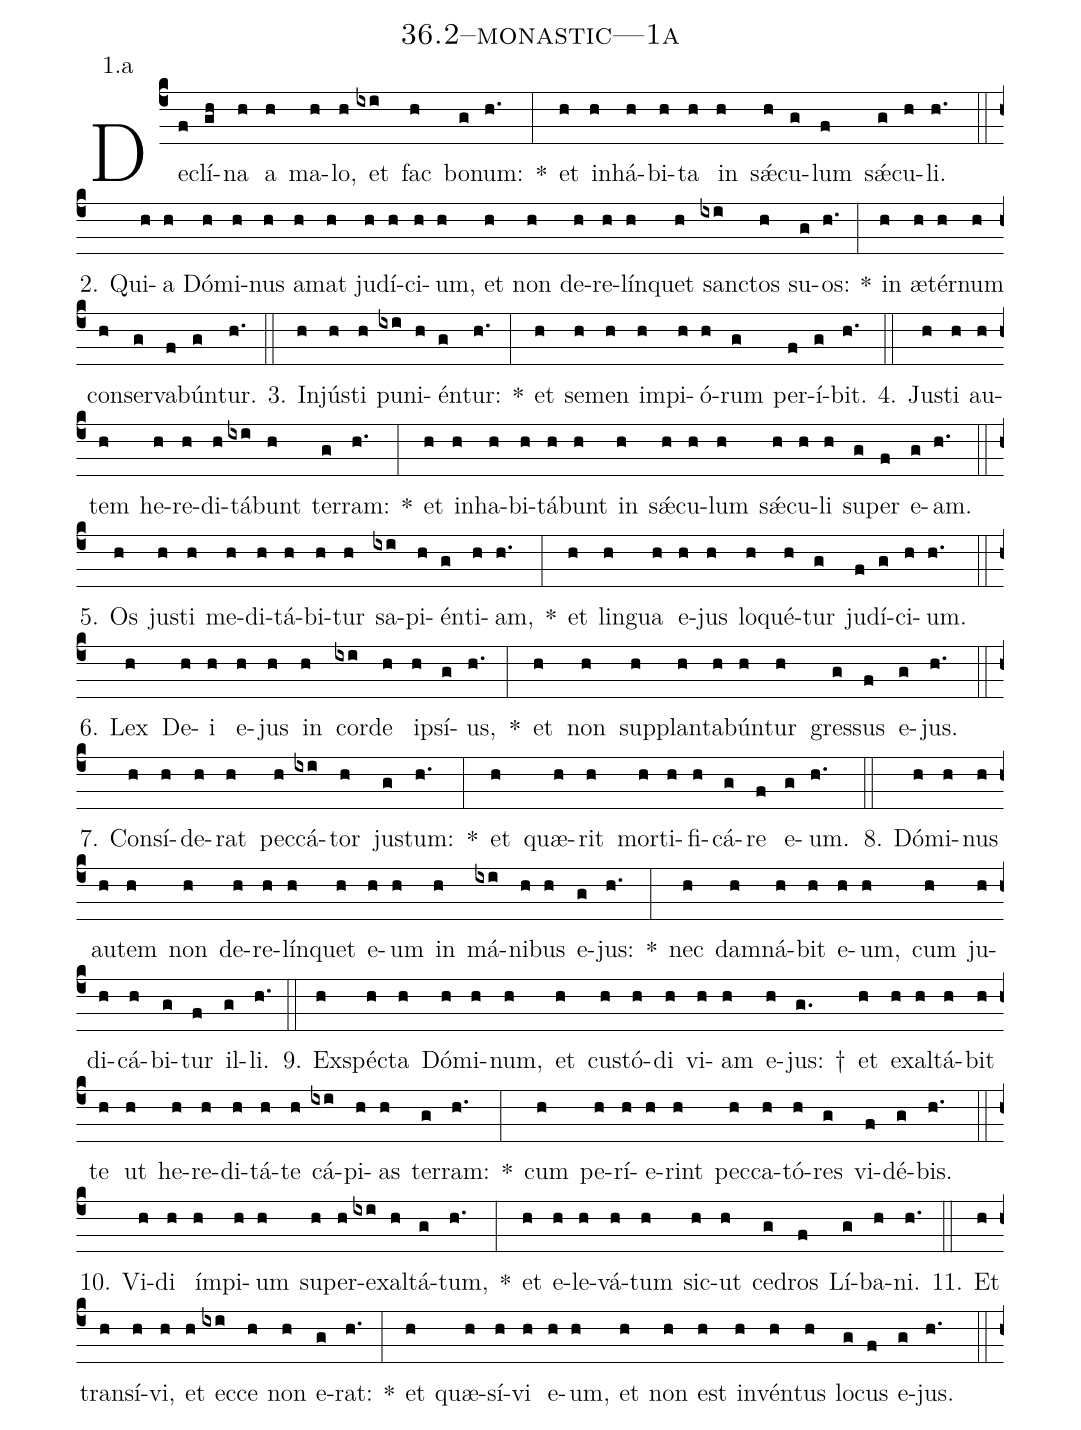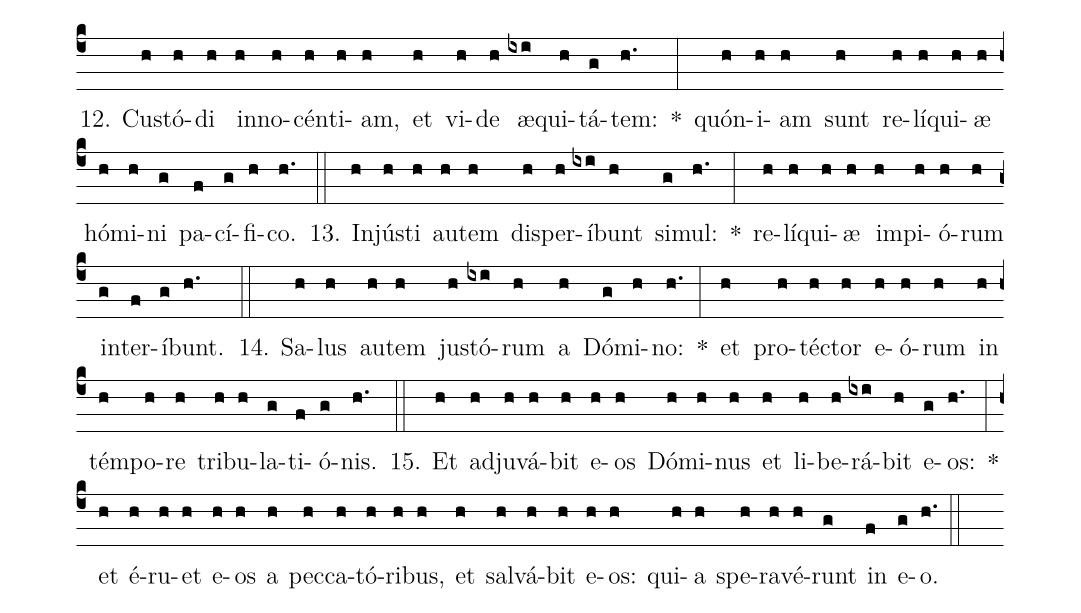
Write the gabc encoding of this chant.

name: 36.2--monastic---1a;
annotation: 1.a;
%%
(c4)De(f)clí(gh)na(h) a(h) ma(h)lo,(h) et(ixi) fac(h) bo(g)num:(h.) *(:) et(h) in(h)há(h)bi(h)ta(h) in(h) sǽ(h)cu(g)lum(f) sǽ(g)cu(h)li.(h.) (::)
2. Qui(h)a(h) Dó(h)mi(h)nus(h) a(h)mat(h) ju(h)dí(h)ci(h)um,(h) et(h) non(h) de(h)re(h)lín(h)quet(h) sanc(ixi)tos(h) su(g)os:(h.) *(:) in(h) æ(h)tér(h)num(h) con(h)ser(g)va(f)bún(g)tur.(h.) (::)
3. In(h)jús(h)ti(h) pu(ixi)ni(h)én(g)tur:(h.) *(:) et(h) se(h)men(h) im(h)pi(h)ó(h)rum(g) per(f)í(g)bit.(h.) (::)
4. Jus(h)ti(h) au(h)tem(h) he(h)re(h)di(h)tá(ixi)bunt(h) ter(g)ram:(h.) *(:) et(h) in(h)ha(h)bi(h)tá(h)bunt(h) in(h) sǽ(h)cu(h)lum(h) sǽ(h)cu(h)li(h) su(g)per(f) e(g)am.(h.) (::)
5. Os(h) jus(h)ti(h) me(h)di(h)tá(h)bi(h)tur(h) sa(ixi)pi(h)én(g)ti(h)am,(h.) *(:) et(h) lin(h)gua(h) e(h)jus(h) lo(h)qué(h)tur(g) ju(f)dí(g)ci(h)um.(h.) (::)
6. Lex(h) De(h)i(h) e(h)jus(h) in(h) cor(ixi)de(h) ip(h)sí(g)us,(h.) *(:) et(h) non(h) sup(h)plan(h)ta(h)bún(h)tur(h) gres(g)sus(f) e(g)jus.(h.) (::)
7. Con(h)sí(h)de(h)rat(h) pec(h)cá(ixi)tor(h) jus(g)tum:(h.) *(:) et(h) quæ(h)rit(h) mor(h)ti(h)fi(h)cá(g)re(f) e(g)um.(h.) (::)
8. Dó(h)mi(h)nus(h) au(h)tem(h) non(h) de(h)re(h)lín(h)quet(h) e(h)um(h) in(h) má(ixi)ni(h)bus(h) e(g)jus:(h.) *(:) nec(h) dam(h)ná(h)bit(h) e(h)um,(h) cum(h) ju(h)di(h)cá(h)bi(g)tur(f) il(g)li.(h.) (::)
9. Ex(h)spéc(h)ta(h) Dó(h)mi(h)num,(h) et(h) cus(h)tó(h)di(h) vi(h)am(h) e(h)jus: †(g.) et(h) ex(h)al(h)tá(h)bit(h) te(h) ut(h) he(h)re(h)di(h)tá(h)te(h) cá(ixi)pi(h)as(h) ter(g)ram:(h.) *(:) cum(h) pe(h)rí(h)e(h)rint(h) pec(h)ca(h)tó(h)res(g) vi(f)dé(g)bis.(h.) (::)
10. Vi(h)di(h) ím(h)pi(h)um(h) su(h)per(h)ex(ixi)al(h)tá(g)tum,(h.) *(:) et(h) e(h)le(h)vá(h)tum(h) sic(h)ut(h) ce(g)dros(f) Lí(g)ba(h)ni.(h.) (::)
11. Et(h) trans(h)í(h)vi,(h) et(h) ec(ixi)ce(h) non(h) e(g)rat:(h.) *(:) et(h) quæ(h)sí(h)vi(h) e(h)um,(h) et(h) non(h) est(h) in(h)vén(h)tus(h) lo(g)cus(f) e(g)jus.(h.) (::)
12. Cus(h)tó(h)di(h) in(h)no(h)cén(h)ti(h)am,(h) et(h) vi(h)de(h) æ(ixi)qui(h)tá(g)tem:(h.) *(:) quón(h)i(h)am(h) sunt(h) re(h)lí(h)qui(h)æ(h) hó(h)mi(h)ni(g) pa(f)cí(g)fi(h)co.(h.) (::)
13. In(h)jús(h)ti(h) au(h)tem(h) dis(h)per(h)í(ixi)bunt(h) si(g)mul:(h.) *(:) re(h)lí(h)qui(h)æ(h) im(h)pi(h)ó(h)rum(h) in(g)ter(f)í(g)bunt.(h.) (::)
14. Sa(h)lus(h) au(h)tem(h) jus(h)tó(ixi)rum(h) a(h) Dó(g)mi(h)no:(h.) *(:) et(h) pro(h)téc(h)tor(h) e(h)ó(h)rum(h) in(h) tém(h)po(h)re(h) tri(h)bu(h)la(g)ti(f)ó(g)nis.(h.) (::)
15. Et(h) ad(h)ju(h)vá(h)bit(h) e(h)os(h) Dó(h)mi(h)nus(h) et(h) li(h)be(h)rá(ixi)bit(h) e(g)os:(h.) *(:) et(h) é(h)ru(h)et(h) e(h)os(h) a(h) pec(h)ca(h)tó(h)ri(h)bus,(h) et(h) sal(h)vá(h)bit(h) e(h)os:(h) qui(h)a(h) spe(h)ra(h)vé(h)runt(g) in(f) e(g)o.(h.) (::)
